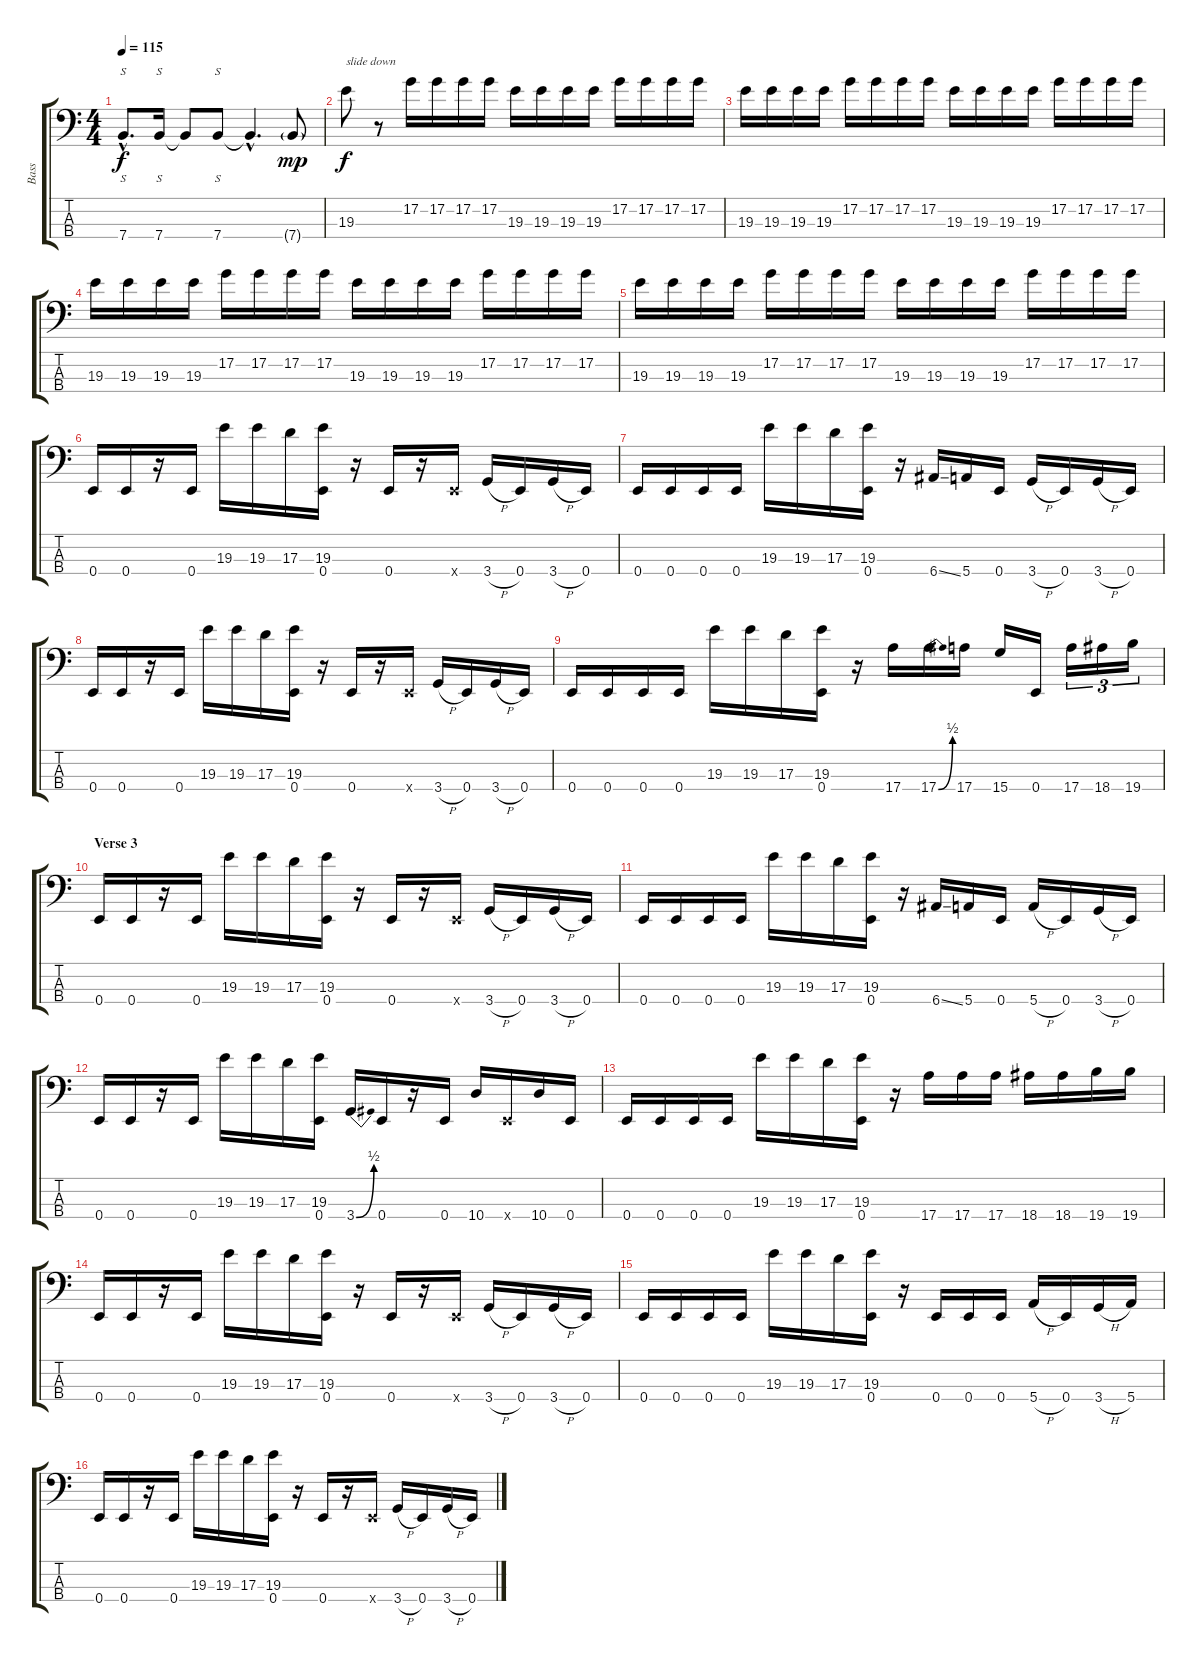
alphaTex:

\track ("Bass" "Bass") {instrument electricbassfinger}
\staff {score tabs}
\tuning (G2 D2 A1 E1) {hide}
\ts (4 4)
\tempo 115
\clef f4
\ks c
7.4{hac}.8{s d dy f instrument slapbass1} 7.4.16{s} 7.4{t}.8 7.4.8{s} 7.4{hac t}.4{d} 7.4{g}.8{dy mp} |
19.3.8{txt "slide down" dy f instrument electricbassfinger} r.8 17.2.16 17.2.16 17.2.16 17.2.16 19.3.16 19.3.16 19.3.16 19.3.16 17.2.16 17.2.16 17.2.16 17.2.16 |
19.3.16 19.3.16 19.3.16 19.3.16 17.2.16 17.2.16 17.2.16 17.2.16 19.3.16 19.3.16 19.3.16 19.3.16 17.2.16 17.2.16 17.2.16 17.2.16 |
19.3.16 19.3.16 19.3.16 19.3.16 17.2.16 17.2.16 17.2.16 17.2.16 19.3.16 19.3.16 19.3.16 19.3.16 17.2.16 17.2.16 17.2.16 17.2.16 |
19.3.16 19.3.16 19.3.16 19.3.16 17.2.16 17.2.16 17.2.16 17.2.16 19.3.16 19.3.16 19.3.16 19.3.16 17.2.16 17.2.16 17.2.16 17.2.16 |
0.4.16 0.4.16 r.16 0.4.16 19.3.16 19.3.16 17.3.16 (19.3 0.4).16 r.16 0.4.16 r.16 0.4{x}.16 3.4{h}.16 0.4.16 3.4{h}.16 0.4.16 |
0.4.16 0.4.16 0.4.16 0.4.16 19.3.16 19.3.16 17.3.16 (19.3 0.4).16 r.16 6.4{ss}.16 5.4.16 0.4.16 3.4{h}.16 0.4.16 3.4{h}.16 0.4.16 |
0.4.16 0.4.16 r.16 0.4.16 19.3.16 19.3.16 17.3.16 (19.3 0.4).16 r.16 0.4.16 r.16 0.4{x}.16 3.4{h}.16 0.4.16 3.4{h}.16 0.4.16 |
0.4.16 0.4.16 0.4.16 0.4.16 19.3.16 19.3.16 17.3.16 (19.3 0.4).16 r.16 17.4.16 17.4{be (bend 0 0 60 2)}.16 17.4.16 15.4.16 0.4.16 17.4.16{tu (3 2)} 18.4.16{tu (3 2)} 19.4.16{tu (3 2)} |
\section ("" "Verse 3")
0.4.16 0.4.16 r.16 0.4.16 19.3.16 19.3.16 17.3.16 (19.3 0.4).16 r.16 0.4.16 r.16 0.4{x}.16 3.4{h}.16 0.4.16 3.4{h}.16 0.4.16 |
0.4.16 0.4.16 0.4.16 0.4.16 19.3.16 19.3.16 17.3.16 (19.3 0.4).16 r.16 6.4{ss}.16 5.4.16 0.4.16 5.4{h}.16 0.4.16 3.4{h}.16 0.4.16 |
0.4.16 0.4.16 r.16 0.4.16 19.3.16 19.3.16 17.3.16 (19.3 0.4).16 3.4{be (bend 0 0 60 2)}.16 0.4.16 r.16 0.4.16 10.4.16 0.4{x}.16 10.4.16 0.4.16 |
0.4.16 0.4.16 0.4.16 0.4.16 19.3.16 19.3.16 17.3.16 (19.3 0.4).16 r.16 17.4.16 17.4.16 17.4.16 18.4.16 18.4.16 19.4.16 19.4.16 |
0.4.16 0.4.16 r.16 0.4.16 19.3.16 19.3.16 17.3.16 (19.3 0.4).16 r.16 0.4.16 r.16 0.4{x}.16 3.4{h}.16 0.4.16 3.4{h}.16 0.4.16 |
0.4.16 0.4.16 0.4.16 0.4.16 19.3.16 19.3.16 17.3.16 (19.3 0.4).16 r.16 0.4.16 0.4.16 0.4.16 5.4{h}.16 0.4.16 3.4{h}.16 5.4.16 |
0.4.16 0.4.16 r.16 0.4.16 19.3.16 19.3.16 17.3.16 (19.3 0.4).16 r.16 0.4.16 r.16 0.4{x}.16 3.4{h}.16 0.4.16 3.4{h}.16 0.4.16
